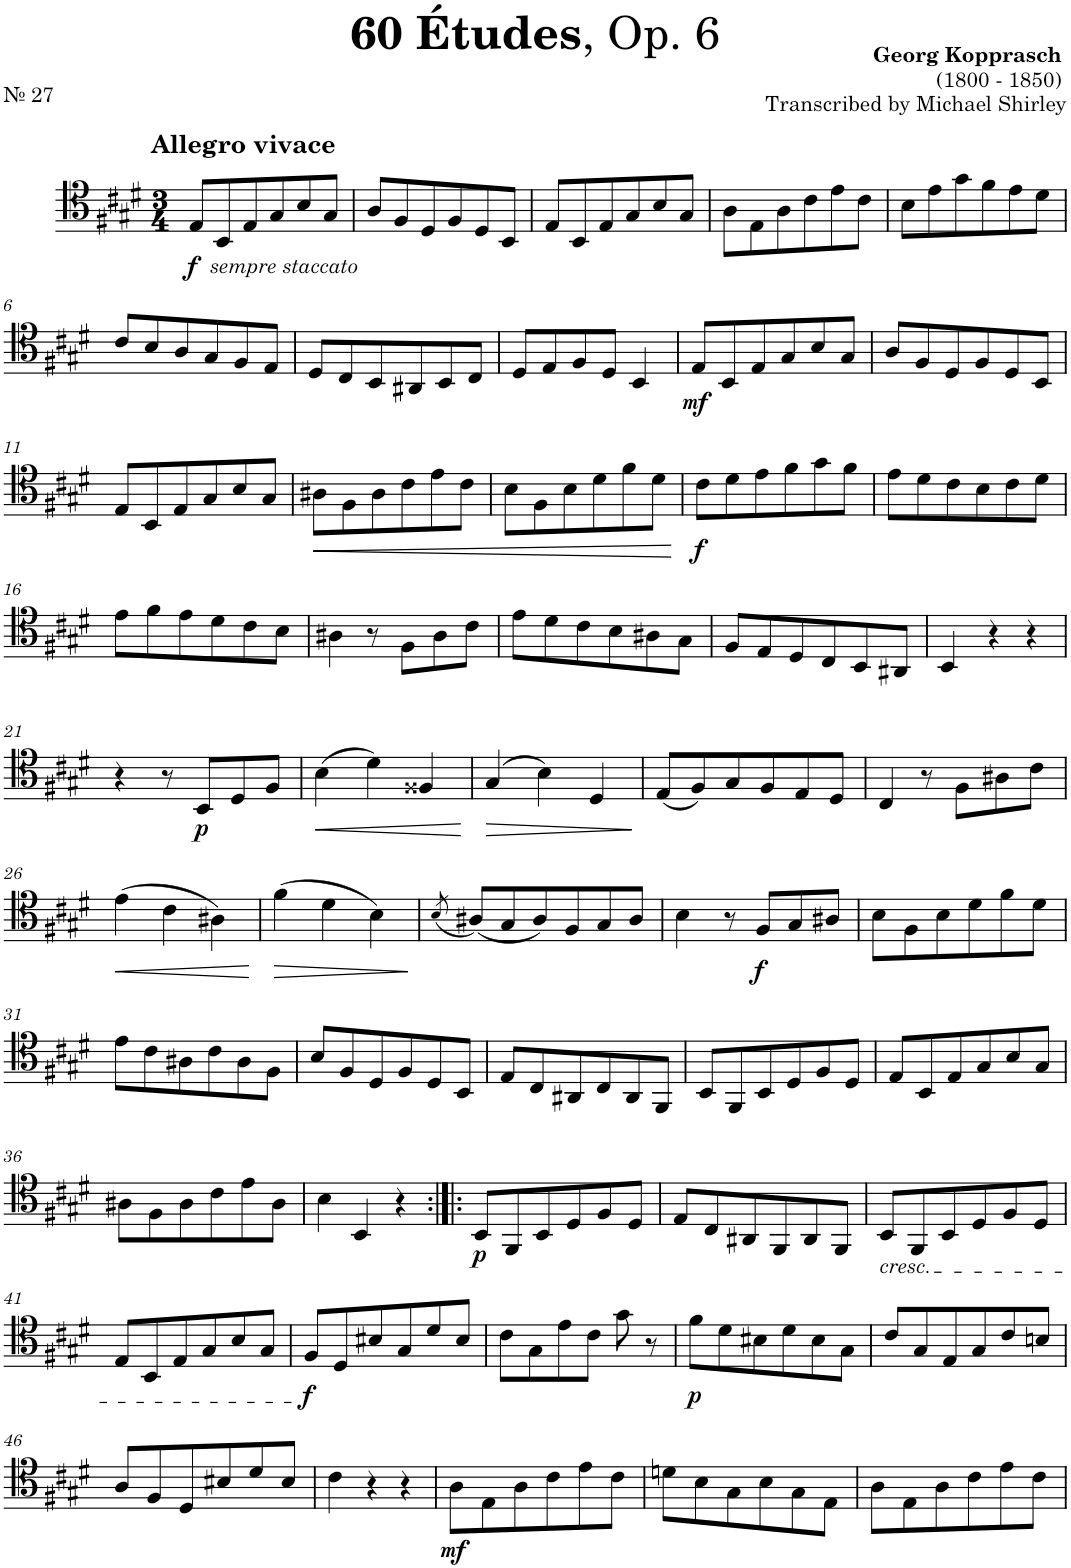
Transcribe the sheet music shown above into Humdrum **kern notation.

**kern	**dynam
*part1	*part1
*staff1	*staff1
*I"Trombone	*
*I'Tbn.	*
*clefC4	*
*k[f#c#g#d#]	*
*M3/4	*
=1	=1
!LO:TX:a:B:t=Allegro vivace	!
!	!LO:DY:b
8E/L	f
!LO:TX:b:i:t=sempre staccato	!
8BB/	.
8E/	.
8G#/	.
8B/	.
8G#/J	.
=2	=2
8A/L	.
8F#/	.
8D#/	.
8F#/	.
8D#/	.
8BB/J	.
=3	=3
8E/L	.
8BB/	.
8E/	.
8G#/	.
8B/	.
8G#/J	.
=4	=4
8A\L	.
8E\	.
8A\	.
8c#\	.
8e\	.
8c#\J	.
=5	=5
8B\L	.
8e\	.
8g#\	.
8f#\	.
8e\	.
8d#\J	.
!!LO:LB:g=z
=6	=6
8c#/L	.
8B/	.
8A/	.
8G#/	.
8F#/	.
8E/J	.
=7	=7
8D#/L	.
8C#/	.
8BB/	.
8AA#X/	.
8BB/	.
8C#/J	.
=8	=8
8D#/L	.
8E/	.
8F#/	.
8D#/J	.
4BB/	.
=9	=9
!	!LO:DY:b
8E/L	mf
8BB/	.
8E/	.
8G#/	.
8B/	.
8G#/J	.
=10	=10
8A/L	.
8F#/	.
8D#/	.
8F#/	.
8D#/	.
8BB/J	.
!!LO:LB:g=z
=11	=11
8E/L	.
8BB/	.
8E/	.
8G#/	.
8B/	.
8G#/J	.
=12	=12
!	!LO:HP:b
8A#X\L	<
8F#\	.
8A#\	.
8c#\	.
8e\	.
8c#\J	.
=13	=13
8B\L	.
8F#\	.
8B\	.
8d#\	.
8f#\	.
8d#\J	.
.	[
=14	=14
!	!LO:DY:b
8c#\L	f
8d#\	.
8e\	.
8f#\	.
8g#\	.
8f#\J	.
=15	=15
8e\L	.
8d#\	.
8c#\	.
8B\	.
8c#\	.
8d#\J	.
!!LO:LB:g=z
=16	=16
8e\L	.
8f#\	.
8e\	.
8d#\	.
8c#\	.
8B\J	.
=17	=17
4A#X\	.
8r	.
8F#\L	.
8A#\	.
8c#\J	.
=18	=18
8e\L	.
8d#\	.
8c#\	.
8B\	.
8A#X\	.
8G#\J	.
=19	=19
8F#/L	.
8E/	.
8D#/	.
8C#/	.
8BB/	.
8AA#X/J	.
=20	=20
4BB/	.
4r	.
4r	.
!!LO:LB:g=z
=21	=21
4r	.
8r	.
!	!LO:DY:b
8BB/L	p
8D#/	.
8F#/J	.
=22	=22
!	!LO:HP:b
(4B\	<
4d#\)	.
4F##X/	.
.	[
=23	=23
!	!LO:HP:b
(4G#/	>
4B\)	.
4D#/	.
.	]
=24	=24
(8E/L	.
8F#/)	.
8G#/	.
8F#/	.
8E/	.
8D#/J	.
=25	=25
4C#/	.
8r	.
8F#\L	.
8A#X\	.
8c#\J	.
!!LO:LB:g=z
=26	=26
!	!LO:HP:b
(4e\	<
4c#\	.
4A#X\)	.
.	[
=27	=27
!	!LO:HP:b
(4f#\	>
4d#\	.
4B\)	.
.	]
=28	=28
(8qB/	.
(8A#X/L)	.
8G#/	.
8A#/)	.
8F#/	.
8G#/	.
8A#/J	.
=29	=29
4B\	.
8r	.
!	!LO:DY:b
8F#/L	f
8G#/	.
8A#X/J	.
=30	=30
8B\L	.
8F#\	.
8B\	.
8d#\	.
8f#\	.
8d#\J	.
!!LO:LB:g=z
=31	=31
8e\L	.
8c#\	.
8A#X\	.
8c#\	.
8A#\	.
8F#\J	.
=32	=32
8B/L	.
8F#/	.
8D#/	.
8F#/	.
8D#/	.
8BB/J	.
=33	=33
8E/L	.
8C#/	.
8AA#X/	.
8C#/	.
8AA#/	.
8FF#/J	.
=34	=34
8BB/L	.
8FF#/	.
8BB/	.
8D#/	.
8F#/	.
8D#/J	.
=35	=35
8E/L	.
8BB/	.
8E/	.
8G#/	.
8B/	.
8G#/J	.
!!LO:LB:g=z
=36	=36
8A#X\L	.
8F#\	.
8A#\	.
8c#\	.
8e\	.
8A#\J	.
=37	=37
4B\	.
4BB/	.
4r	.
=38:|!|:	=38:|!|:
!	!LO:DY:b
8BB/L	p
8FF#/	.
8BB/	.
8D#/	.
8F#/	.
8D#/J	.
=39	=39
8E/L	.
8C#/	.
8AA#X/	.
8FF#/	.
8AA#/	.
8FF#/J	.
=40	=40
!LO:TX:b:i:t=cresc.	!
8BB/L	.
8FF#/	.
8BB/	.
8D#/	.
8F#/	.
8D#/J	.
!!LO:LB:g=z
=41	=41
8E/L	.
8BB/	.
8E/	.
8G#/	.
8B/	.
8G#/J	.
=42	=42
!	!LO:DY:b
8F#/L	f
8D#/	.
8B#X/	.
8G#/	.
8d#/	.
8B#/J	.
=43	=43
8c#\L	.
8G#\	.
8e\	.
8c#\J	.
8g#\	.
8r	.
=44	=44
!	!LO:DY:b
8f#\L	p
8d#\	.
8B#X\	.
8d#\	.
8B#\	.
8G#\J	.
=45	=45
8c#/L	.
8G#/	.
8E/	.
8G#/	.
8c#/	.
8Bn/J	.
!!LO:LB:g=z
=46	=46
8A/L	.
8F#/	.
8D#/	.
8B#X/	.
8d#/	.
8B#/J	.
=47	=47
4c#\	.
4r	.
4r	.
=48	=48
!	!LO:DY:b
8A\L	mf
8E\	.
8A\	.
8c#\	.
8e\	.
8c#\J	.
=49	=49
8dn\L	.
8B\	.
8G#\	.
8B\	.
8G#\	.
8E\J	.
=50	=50
8A\L	.
8E\	.
8A\	.
8c#\	.
8e\	.
8c#\J	.
=	=
*-	*-
